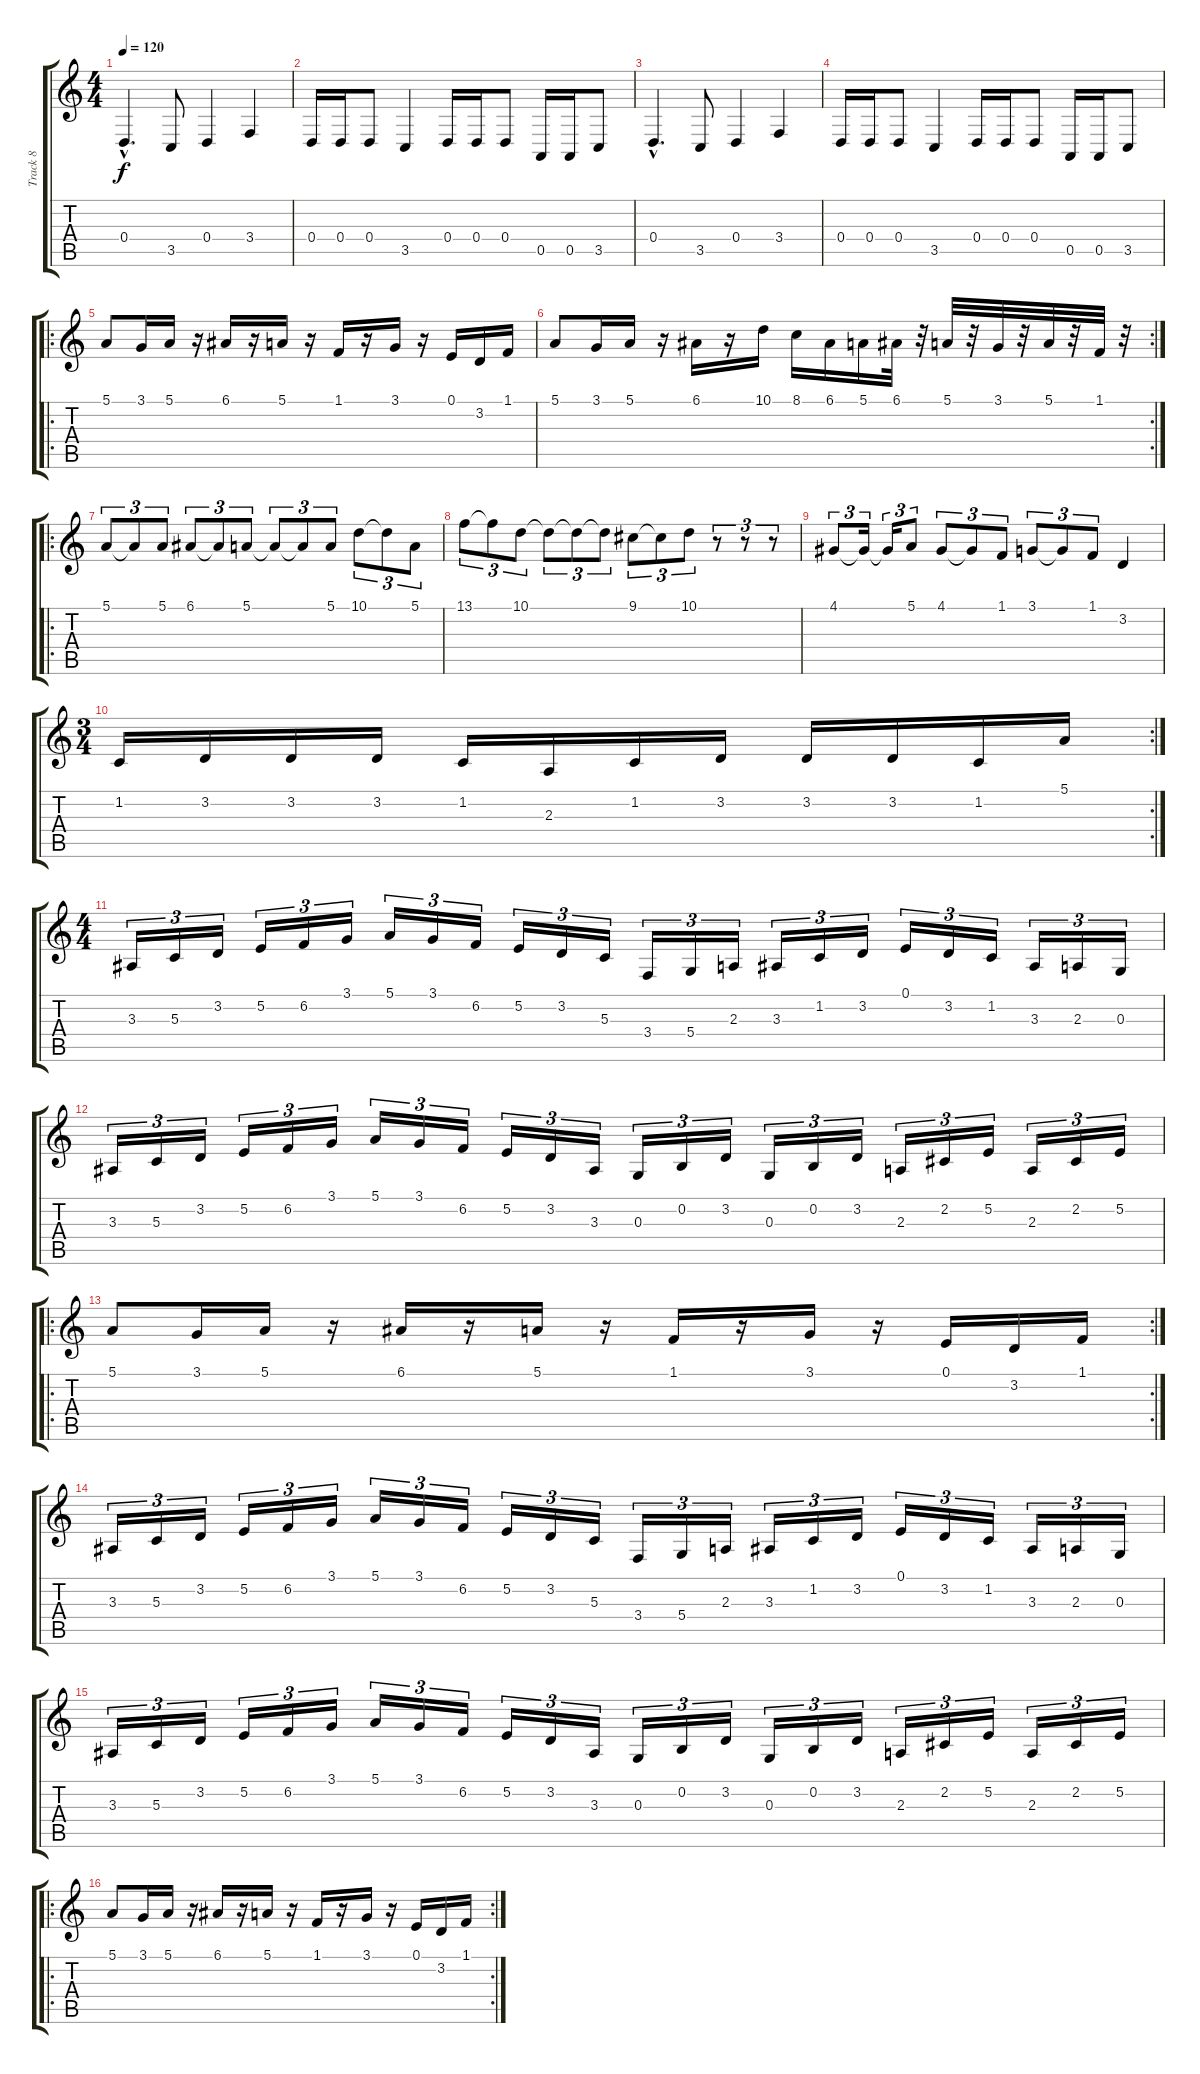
\track ("Track 8" "Track 8") {instrument marimba}
\staff {score tabs}
\tuning (E4 B3 G3 D3 A2 E2) {hide}
\ts (4 4)
\tempo 120
\clef g2
\ks c
0.4{hac}.4{d dy f instrument marimba} 3.5.8 0.4.4 3.4.4 |
0.4.16 0.4.16 0.4.8 3.5.4 0.4.16 0.4.16 0.4.8 0.5.16 0.5.16 3.5.8 |
0.4{hac}.4{d} 3.5.8 0.4.4 3.4.4 |
0.4.16 0.4.16 0.4.8 3.5.4 0.4.16 0.4.16 0.4.8 0.5.16 0.5.16 3.5.8 |
\ro
5.1.8 3.1.16 5.1.16 r.16 6.1.16 r.16 5.1.16 r.16 1.1.16 r.16 3.1.16 r.16 0.1.16 3.2.16 1.1.16 |
\rc 2
5.1.8 3.1.16 5.1.16 r.16 6.1.16 r.16 10.1.16 8.1.16 6.1.16 5.1.16 6.1.32 r.32 5.1.32 r.32 3.1.32 r.32 5.1.32 r.32 1.1.32 r.32 |
\ro
5.1.8{tu (3 2)} 5.1{t}.8{tu (3 2)} 5.1.8{tu (3 2)} 6.1.8{tu (3 2)} 6.1{t}.8{tu (3 2)} 5.1.8{tu (3 2)} 5.1{t}.8{tu (3 2)} 5.1{t}.8{tu (3 2)} 5.1.8{tu (3 2)} 10.1.8{tu (3 2)} 10.1{t}.8{tu (3 2)} 5.1.8{tu (3 2)} |
13.1.8{tu (3 2)} 13.1{t}.8{tu (3 2)} 10.1.8{tu (3 2)} 10.1{t}.8{tu (3 2)} 10.1{t}.8{tu (3 2)} 10.1{t}.8{tu (3 2)} 9.1.8{tu (3 2)} 9.1{t}.8{tu (3 2)} 10.1.8{tu (3 2)} r.8{tu (3 2)} r.8{tu (3 2)} r.8{tu (3 2)} |
4.1.8{tu (3 2)} 4.1{t}.16{tu (3 2)} 4.1{t}.16{tu (3 2)} 5.1.8{tu (3 2)} 4.1.8{tu (3 2)} 4.1{t}.8{tu (3 2)} 1.1.8{tu (3 2)} 3.1.8{tu (3 2)} 3.1{t}.8{tu (3 2)} 1.1.8{tu (3 2)} 3.2.4 |
\rc 2
\ts (3 4)
1.2.16 3.2.16 3.2.16 3.2.16 1.2.16 2.3.16 1.2.16 3.2.16 3.2.16 3.2.16 1.2.16 5.1.16 |
\ts (4 4)
3.3.16{tu (3 2)} 5.3.16{tu (3 2)} 3.2.16{tu (3 2)} 5.2.16{tu (3 2)} 6.2.16{tu (3 2)} 3.1.16{tu (3 2)} 5.1.16{tu (3 2)} 3.1.16{tu (3 2)} 6.2.16{tu (3 2)} 5.2.16{tu (3 2)} 3.2.16{tu (3 2)} 5.3.16{tu (3 2)} 3.4.16{tu (3 2)} 5.4.16{tu (3 2)} 2.3.16{tu (3 2)} 3.3.16{tu (3 2)} 1.2.16{tu (3 2)} 3.2.16{tu (3 2)} 0.1.16{tu (3 2)} 3.2.16{tu (3 2)} 1.2.16{tu (3 2)} 3.3.16{tu (3 2)} 2.3.16{tu (3 2)} 0.3.16{tu (3 2)} |
3.3.16{tu (3 2)} 5.3.16{tu (3 2)} 3.2.16{tu (3 2)} 5.2.16{tu (3 2)} 6.2.16{tu (3 2)} 3.1.16{tu (3 2)} 5.1.16{tu (3 2)} 3.1.16{tu (3 2)} 6.2.16{tu (3 2)} 5.2.16{tu (3 2)} 3.2.16{tu (3 2)} 3.3.16{tu (3 2)} 0.3.16{tu (3 2)} 0.2.16{tu (3 2)} 3.2.16{tu (3 2)} 0.3.16{tu (3 2)} 0.2.16{tu (3 2)} 3.2.16{tu (3 2)} 2.3.16{tu (3 2)} 2.2.16{tu (3 2)} 5.2.16{tu (3 2)} 2.3.16{tu (3 2)} 2.2.16{tu (3 2)} 5.2.16{tu (3 2)} |
\ro
\rc 2
5.1.8 3.1.16 5.1.16 r.16 6.1.16 r.16 5.1.16 r.16 1.1.16 r.16 3.1.16 r.16 0.1.16 3.2.16 1.1.16 |
3.3.16{tu (3 2)} 5.3.16{tu (3 2)} 3.2.16{tu (3 2)} 5.2.16{tu (3 2)} 6.2.16{tu (3 2)} 3.1.16{tu (3 2)} 5.1.16{tu (3 2)} 3.1.16{tu (3 2)} 6.2.16{tu (3 2)} 5.2.16{tu (3 2)} 3.2.16{tu (3 2)} 5.3.16{tu (3 2)} 3.4.16{tu (3 2)} 5.4.16{tu (3 2)} 2.3.16{tu (3 2)} 3.3.16{tu (3 2)} 1.2.16{tu (3 2)} 3.2.16{tu (3 2)} 0.1.16{tu (3 2)} 3.2.16{tu (3 2)} 1.2.16{tu (3 2)} 3.3.16{tu (3 2)} 2.3.16{tu (3 2)} 0.3.16{tu (3 2)} |
3.3.16{tu (3 2)} 5.3.16{tu (3 2)} 3.2.16{tu (3 2)} 5.2.16{tu (3 2)} 6.2.16{tu (3 2)} 3.1.16{tu (3 2)} 5.1.16{tu (3 2)} 3.1.16{tu (3 2)} 6.2.16{tu (3 2)} 5.2.16{tu (3 2)} 3.2.16{tu (3 2)} 3.3.16{tu (3 2)} 0.3.16{tu (3 2)} 0.2.16{tu (3 2)} 3.2.16{tu (3 2)} 0.3.16{tu (3 2)} 0.2.16{tu (3 2)} 3.2.16{tu (3 2)} 2.3.16{tu (3 2)} 2.2.16{tu (3 2)} 5.2.16{tu (3 2)} 2.3.16{tu (3 2)} 2.2.16{tu (3 2)} 5.2.16{tu (3 2)} |
\ro
\rc 2
5.1.8 3.1.16 5.1.16 r.16 6.1.16 r.16 5.1.16 r.16 1.1.16 r.16 3.1.16 r.16 0.1.16 3.2.16 1.1.16
